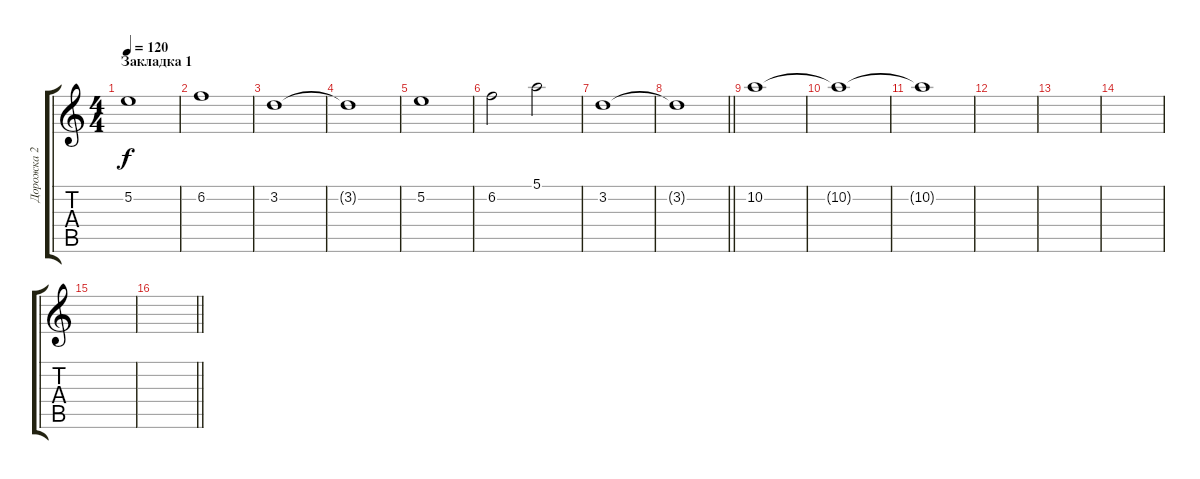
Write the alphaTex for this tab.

\track ("Дорожка 2" "Дорожка 2") {instrument distortionguitar}
\staff {score tabs}
\tuning (E4 B3 G3 D3 A2 E2) {hide}
\ts (4 4)
\section ("" "Закладка 1")
\tempo 120
\clef g2
\ks c
5.2.1{dy f} |
6.2.1 |
3.2.1 |
3.2{t}.1 |
5.2.1 |
6.2.2 5.1.2 |
3.2.1 |
\barLineRight lightlight
3.2{t}.1 |
10.2.1 |
10.2{t}.1 |
10.2{t}.1 |
|
|
|
|
\barLineRight lightlight
